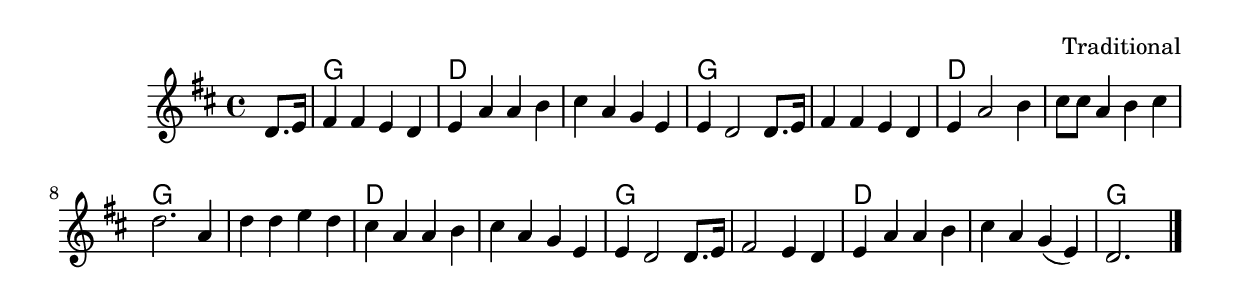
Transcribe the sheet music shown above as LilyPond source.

\version "2.16.0"

\header {
  %title = "Muirsheen Durkin"
  composer = "Traditional"
}

<<
  \chords {s4 g1 d1*2 g d g d g d g1}
    \relative d'
    {
      \time 4/4
      \key d \major
      \partial 4 d8. e16 | 
      fis4 fis e d | 
      e a a b |
      cis a g e | 
      e d2 d8. e16 | 
      fis4 fis e d | 
      e a2 b4 | 
      cis8 cis a4 b cis |
      d2. a4 | 
      d d e d | 
      cis a a b | 
      cis a g e | 
      e d2 d8. e16 |
      fis2 e4 d | 
      e a a b |
      cis a g( e) | 
      d2. s4 \bar "|."
    }
>>
